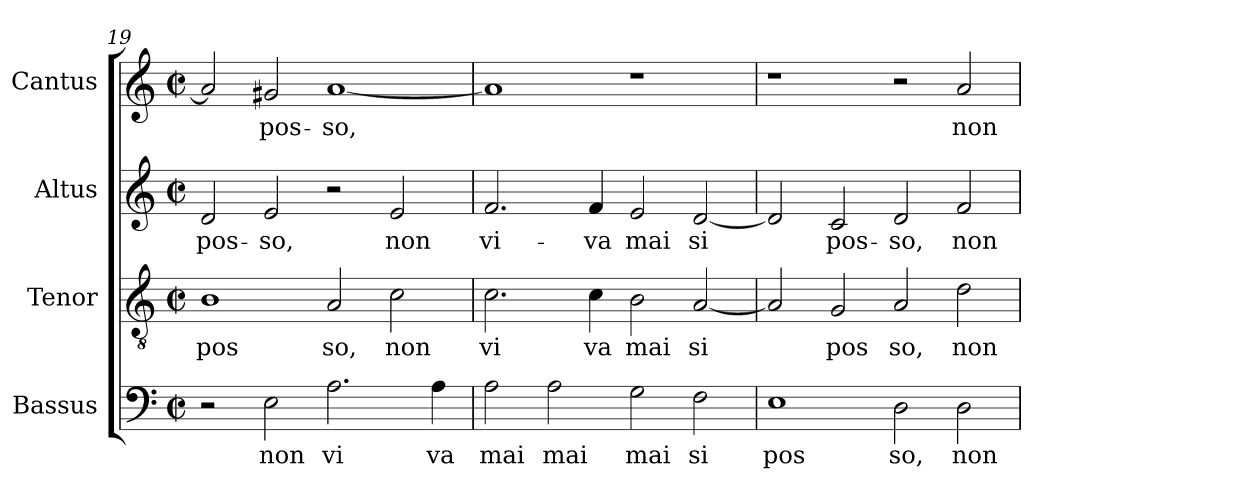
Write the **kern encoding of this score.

**kern	**text	**kern	**text	**kern	**text	**kern	**text
*part4	*part4	*part3	*part3	*part2	*part2	*part1	*part1
*staff4	*staff4	*staff3	*staff3	*staff2	*staff2	*staff1	*staff1
*I"Bassus	*	*I"Tenor	*	*I"Altus	*	*I"Cantus	*
!!LO:PB:g=z
*clefF4	*	*clefGv2	*	*clefG2	*	*clefG2	*
*k[]	*	*k[]	*	*k[]	*	*k[]	*
*C:	*	*C:	*	*C:	*	*C:	*
*M2/2	*	*M2/2	*	*M2/2	*	*M2/2	*
*met(c|)	*	*met(c|)	*	*met(c|)	*	*met(c|)	*
=19	=19	=19	=19	=19	=19	=19	=19
!	!	!	!LO:LY:b:cj	!	!LO:LY:b:cj	!	!LO:LY:b:cj
2r	.	1B	pos	2d/	pos-	2a/]	.
!	!LO:LY:b:cj	!	!	!	!LO:LY:b:cj	!	!LO:LY:b:cj
2E\	non	.	.	2e/	-so,	2g#/	pos-
!	!LO:LY:b:cj	!	!LO:LY:b:cj	!	!	!	!LO:LY:b:cj
2.A\	vi	2A/	so,	2r	.	[<1a	-so,
!	!	!	!LO:LY:b:cj	!	!LO:LY:b:cj	!	!
.	.	2c\	non	2e/	non	.	.
!	!LO:LY:b:cj	!	!	!	!	!	!
4A\	va	.	.	.	.	.	.
=20	=20	=20	=20	=20	=20	=20	=20
!	!LO:LY:b:cj	!	!LO:LY:b:cj	!	!LO:LY:b:cj	!	!LO:LY:b:cj
2A\	mai	2.c\	vi	2.f/	vi-	1a]	.
!	!LO:LY:b:cj	!	!	!	!	!	!
2A\	mai	.	.	.	.	.	.
!	!	!	!LO:LY:b:cj	!	!LO:LY:b:cj	!	!
.	.	4c\	va	4f/	-va	.	.
!	!LO:LY:b:cj	!	!LO:LY:b:cj	!	!LO:LY:b:cj	!	!
2G\	mai	2B\	mai	2e/	mai	1r	.
!	!LO:LY:b:cj	!	!LO:LY:b:cj	!	!LO:LY:b:cj	!	!
2F\	si	[<2A/	si	[<2d/	si	.	.
=21	=21	=21	=21	=21	=21	=21	=21
!	!LO:LY:b:cj	!	!LO:LY:b:cj	!	!LO:LY:b:cj	!	!
1E	pos	2A/]	.	2d/]	.	1r	.
!	!	!	!LO:LY:b:cj	!	!LO:LY:b:cj	!	!
.	.	2G/	pos	2c/	pos-	.	.
!	!LO:LY:b:cj	!	!LO:LY:b:cj	!	!LO:LY:b:cj	!	!
2D\	so,	2A/	so,	2d/	-so,	2r	.
!	!LO:LY:b:cj	!	!LO:LY:b:cj	!	!LO:LY:b:cj	!	!LO:LY:b:cj
2D\	non	2d\	non	2f/	non	2a/	non
=	=	=	=	=	=	=	=
*-	*-	*-	*-	*-	*-	*-	*-
